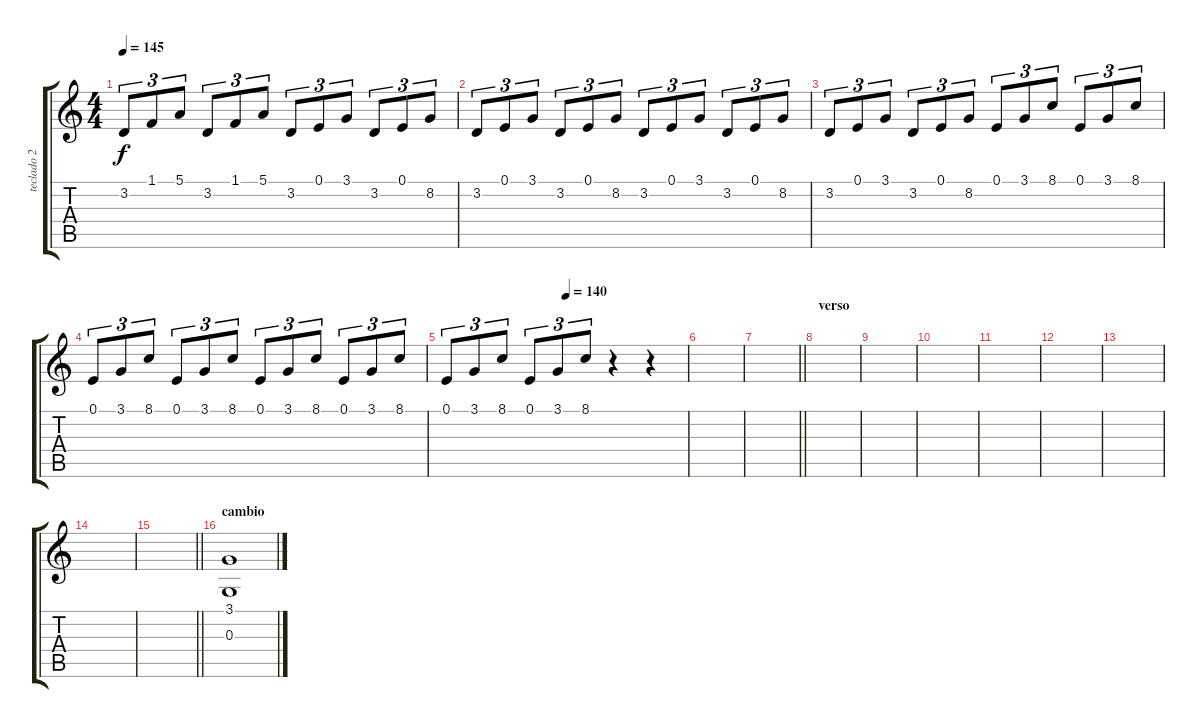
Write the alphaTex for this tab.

\track ("teclado 2" "teclado 2") {instrument stringensemble1}
\staff {score tabs}
\tuning (E4 B3 G3 D3 A2 E2) {hide}
\ts (4 4)
\tempo 145
\clef g2
\ks c
3.2.8{tu (3 2) dy f} 1.1.8{tu (3 2)} 5.1.8{tu (3 2)} 3.2.8{tu (3 2)} 1.1.8{tu (3 2)} 5.1.8{tu (3 2)} 3.2.8{tu (3 2)} 0.1.8{tu (3 2)} 3.1.8{tu (3 2)} 3.2.8{tu (3 2)} 0.1.8{tu (3 2)} 8.2.8{tu (3 2)} |
3.2.8{tu (3 2)} 0.1.8{tu (3 2)} 3.1.8{tu (3 2)} 3.2.8{tu (3 2)} 0.1.8{tu (3 2)} 8.2.8{tu (3 2)} 3.2.8{tu (3 2)} 0.1.8{tu (3 2)} 3.1.8{tu (3 2)} 3.2.8{tu (3 2)} 0.1.8{tu (3 2)} 8.2.8{tu (3 2)} |
3.2.8{tu (3 2)} 0.1.8{tu (3 2)} 3.1.8{tu (3 2)} 3.2.8{tu (3 2)} 0.1.8{tu (3 2)} 8.2.8{tu (3 2)} 0.1.8{tu (3 2)} 3.1.8{tu (3 2)} 8.1.8{tu (3 2)} 0.1.8{tu (3 2)} 3.1.8{tu (3 2)} 8.1.8{tu (3 2)} |
0.1.8{tu (3 2)} 3.1.8{tu (3 2)} 8.1.8{tu (3 2)} 0.1.8{tu (3 2)} 3.1.8{tu (3 2)} 8.1.8{tu (3 2)} 0.1.8{tu (3 2)} 3.1.8{tu (3 2)} 8.1.8{tu (3 2)} 0.1.8{tu (3 2)} 3.1.8{tu (3 2)} 8.1.8{tu (3 2)} |
\tempo (140 0.5)
0.1.8{tu (3 2)} 3.1.8{tu (3 2)} 8.1.8{tu (3 2)} 0.1.8{tu (3 2)} 3.1.8{tu (3 2)} 8.1.8{tu (3 2)} r.4 r.4 |
|
\barLineRight lightlight
|
\section ("" "verso")
|
|
|
|
|
|
|
\barLineRight lightlight
|
\section ("" "cambio")
(3.1 0.3).1{instrument stringensemble1}
